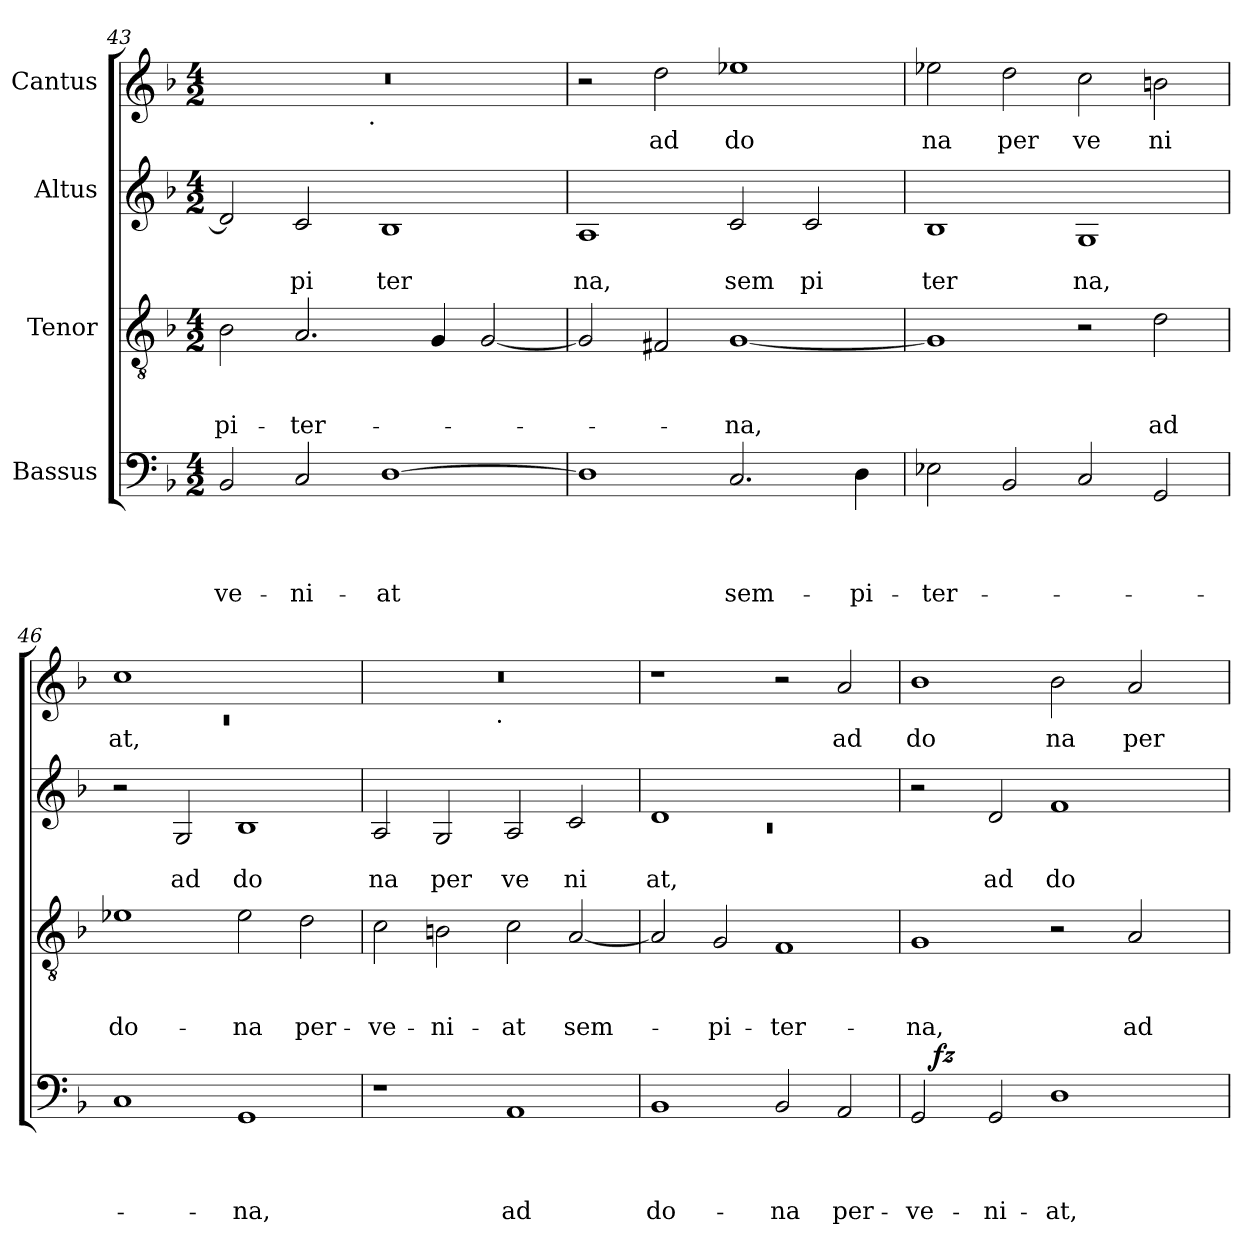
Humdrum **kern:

**kern	**text	**text	**text	**text	**dynam	**kern	**text	**text	**text	**kern	**text	**text	**kern	**text
*part4	*part4	*part4	*part4	*part4	*part4	*part3	*part3	*part3	*part3	*part2	*part2	*part2	*part1	*part1
*staff4	*staff4	*staff4	*staff4	*staff4	*staff4	*staff3	*staff3	*staff3	*staff3	*staff2	*staff2	*staff2	*staff1	*staff1
*I"Bassus	*	*	*	*	*	*I"Tenor	*	*	*	*I"Altus	*	*	*I"Cantus	*
*clefF4	*	*	*	*	*	*clefGv2	*	*	*	*clefG2	*	*	*clefG2	*
*ITrd-3c-5	*	*	*	*	*	*	*	*	*	*ITrd-3c-5	*	*	*	*
*k[b-e-]	*	*	*	*	*	*k[b-]	*	*	*	*k[b-e-]	*	*	*k[b-]	*
*B-:	*	*	*	*	*	*F:	*	*	*	*B-:	*	*	*F:	*
*M4/2	*	*	*	*	*	*M4/2	*	*	*	*M4/2	*	*	*M4/2	*
=43	=43	=43	=43	=43	=43	=43	=43	=43	=43	=43	=43	=43	=43	=43
!	!	!	!	!LO:LY:b	!	!	!	!	!LO:LY:b	!	!	!	!	!
*	*	*	*	*	*	*	*	*	*	*	*	*	*^	*
2E-/	.	.	.	-ve-	.	2B-\	.	.	-pi-	2g/]	.	.	0r	2ryy	.
!	!	!	!	!LO:LY:b	!	!	!	!	!LO:LY:b	!	!	!LO:LY:b	!	!	!
2F/	.	.	.	-ni-	.	2.A/	.	.	-ter-	2f/	.	pi	.	4...ryy	.
!	!	!	!	!	!	!	!	!	!	!	!	!	!	!LO:TX:b:t=.	!
.	.	.	.	.	.	.	.	.	.	.	.	.	.	1ryy	.
!	!	!	!	!LO:LY:b	!	!	!	!	!	!	!	!LO:LY:b	!	!	!
[<1G	.	.	.	-at	.	.	.	.	.	1e-	.	ter	.	.	.
.	.	.	.	.	.	4G/	.	.	.	.	.	.	.	.	.
.	.	.	.	.	.	[<2G/	.	.	.	.	.	.	.	.	.
.	.	.	.	.	.	.	.	.	.	.	.	.	.	32ryy	.
!!LO:LB:g=z
=44	=44	=44	=44	=44	=44	=44	=44	=44	=44	=44	=44	=44	=44	=44	=44
!	!	!	!	!	!	!	!	!	!	!	!	!LO:LY:b	!	!	!
*	*	*	*	*	*	*	*	*	*	*	*	*	*v	*v	*
1G]	.	.	.	.	.	2G/]	.	.	.	1d	.	na,	2r	.
!	!	!	!	!	!	!	!	!	!	!	!	!	!	!LO:LY:b
.	.	.	.	.	.	2F#/	.	.	.	.	.	.	2dd\	ad
!	!	!	!	!LO:LY:b	!	!	!	!	!LO:LY:b	!	!	!LO:LY:b	!	!LO:LY:b
2.F/	.	.	.	sem-	.	[<1G	.	.	-na,	2f/	.	sem	1ee-X	do
!	!	!	!	!	!	!	!	!	!	!	!	!LO:LY:b	!	!
.	.	.	.	.	.	.	.	.	.	2f/	.	pi	.	.
!	!	!	!	!LO:LY:b	!	!	!	!	!	!	!	!	!	!
4G\	.	.	.	-pi-	.	.	.	.	.	.	.	.	.	.
=45	=45	=45	=45	=45	=45	=45	=45	=45	=45	=45	=45	=45	=45	=45
!	!	!	!	!LO:LY:b	!	!	!	!	!	!	!	!LO:LY:b	!	!LO:LY:b
2A-X\	.	.	.	-ter-	.	1G]	.	.	.	1e-	.	ter	2ee-X\	na
!	!	!	!	!	!	!	!	!	!	!	!	!	!	!LO:LY:b
2E-/	.	.	.	.	.	.	.	.	.	.	.	.	2dd\	per
!	!	!	!	!	!	!	!	!	!	!	!	!LO:LY:b	!	!LO:LY:b
2F/	.	.	.	.	.	2r	.	.	.	1c	.	na,	2cc\	ve
!	!	!	!	!	!	!	!	!	!LO:LY:b	!	!	!	!	!LO:LY:b
2C/	.	.	.	.	.	2d\	.	.	ad	.	.	.	2bn\	ni
=46	=46	=46	=46	=46	=46	=46	=46	=46	=46	=46	=46	=46	=46	=46
*	*	*	*	*	*	*	*	*	*	*	*	*	*^	*
!	!	!	!	!	!	!	!	!	!LO:LY:b	!	!	!	!	!LO:N:vis=1	!LO:LY:b
1F	.	.	.	.	.	1e-X	.	.	do-	2r	.	.	1cc	0rc	at,
!	!	!	!	!	!	!	!	!	!	!	!	!LO:LY:b	!	!	!
.	.	.	.	.	.	.	.	.	.	2c/	.	ad	.	.	.
!	!	!	!	!LO:LY:b	!	!	!	!	!LO:LY:b	!	!	!LO:LY:b	!	!	!
1C	.	.	.	-na,	.	2e-\	.	.	-na	1e-	.	do	1ryy	.	.
!	!	!	!	!	!	!	!	!	!LO:LY:b	!	!	!	!	!	!
.	.	.	.	.	.	2d\	.	.	per-	.	.	.	.	.	.
=47	=47	=47	=47	=47	=47	=47	=47	=47	=47	=47	=47	=47	=47	=47	=47
!	!	!	!	!	!	!	!	!	!LO:LY:b	!	!	!LO:LY:b	!	!	!
1r	.	.	.	.	.	2c\	.	.	-ve-	2d/	.	na	0r	2ryy	.
!	!	!	!	!	!	!	!	!	!LO:LY:b	!	!	!LO:LY:b	!	!	!
.	.	.	.	.	.	2Bn\	.	.	-ni-	2c/	.	per	.	4...ryy	.
!	!	!	!	!	!	!	!	!	!	!	!	!	!	!LO:TX:b:t=.	!
.	.	.	.	.	.	.	.	.	.	.	.	.	.	1ryy	.
!	!	!	!	!LO:LY:b	!	!	!	!	!LO:LY:b	!	!	!LO:LY:b	!	!	!
1D	.	.	.	ad	.	2c\	.	.	-at	2d/	.	ve	.	.	.
!	!	!	!	!	!	!	!	!	!LO:LY:b	!	!	!LO:LY:b	!	!	!
.	.	.	.	.	.	[<2A/	.	.	sem-	2f/	.	ni	.	.	.
.	.	.	.	.	.	.	.	.	.	.	.	.	.	32ryy	.
=48	=48	=48	=48	=48	=48	=48	=48	=48	=48	=48	=48	=48	=48	=48	=48
*	*	*	*	*	*	*	*	*	*	*^	*	*	*	*	*
!	!	!	!	!LO:LY:b	!	!	!	!	!	!	!LO:N:vis=1	!	!LO:LY:b	!	!	!
*	*	*	*	*	*	*	*	*	*	*	*	*	*	*v	*v	*
1E-	.	.	.	do-	.	2A/]	.	.	.	1g	0rc	.	at,	1r	.
!	!	!	!	!	!	!	!	!	!LO:LY:b	!	!	!	!	!	!
.	.	.	.	.	.	2G/	.	.	-pi-	.	.	.	.	.	.
!	!	!	!	!LO:LY:b	!	!	!	!	!LO:LY:b	!	!	!	!	!	!
2E-/	.	.	.	-na	.	1F	.	.	-ter-	1ryy	.	.	.	2r	.
!	!	!	!	!LO:LY:b	!	!	!	!	!	!	!	!	!	!	!LO:LY:b
2D/	.	.	.	per-	.	.	.	.	.	.	.	.	.	2a/	ad
*	*	*	*	*	*	*	*	*	*	*v	*v	*	*	*	*
=49	=49	=49	=49	=49	=49	=49	=49	=49	=49	=49	=49	=49	=49	=49
!LO:TX:a:t=na.	!	!	!	!	!	!	!	!	!	!	!	!	!	!
!	!	!	!	!LO:LY:b	!	!	!	!	!LO:LY:b	!	!	!	!	!LO:LY:b
*^	*	*	*	*	*	*	*	*	*	*	*	*	*	*
2C/	16.ryy	.	.	.	-ve-	.	1G	.	.	-na,	2r	.	.	1b-	do
!	!	!	!	!	!	!LO:DY:b	!	!	!	!	!	!	!	!	!
.	1ryy	.	.	.	.	fz	.	.	.	.	.	.	.	.	.
!	!	!	!	!	!LO:LY:b	!	!	!	!	!	!	!	!LO:LY:b	!	!
2C/	.	.	.	.	-ni-	.	.	.	.	.	2g/	.	ad	.	.
!	!	!	!	!	!LO:LY:b	!	!	!	!	!	!	!	!LO:LY:b	!	!LO:LY:b
1G	.	.	.	.	-at,	.	2r	.	.	.	1b-	.	do	2b-\	na
.	2ryy	.	.	.	.	.	.	.	.	.	.	.	.	.	.
!	!	!	!	!	!	!	!	!	!	!LO:LY:b	!	!	!	!	!LO:LY:b
.	.	.	.	.	.	.	2A/	.	.	ad	.	.	.	2a/	per
.	4ryy	.	.	.	.	.	.	.	.	.	.	.	.	.	.
.	8ryy	.	.	.	.	.	.	.	.	.	.	.	.	.	.
.	32ryy	.	.	.	.	.	.	.	.	.	.	.	.	.	.
*v	*v	*	*	*	*	*	*	*	*	*	*	*	*	*	*
=	=	=	=	=	=	=	=	=	=	=	=	=	=	=
*-	*-	*-	*-	*-	*-	*-	*-	*-	*-	*-	*-	*-	*-	*-
